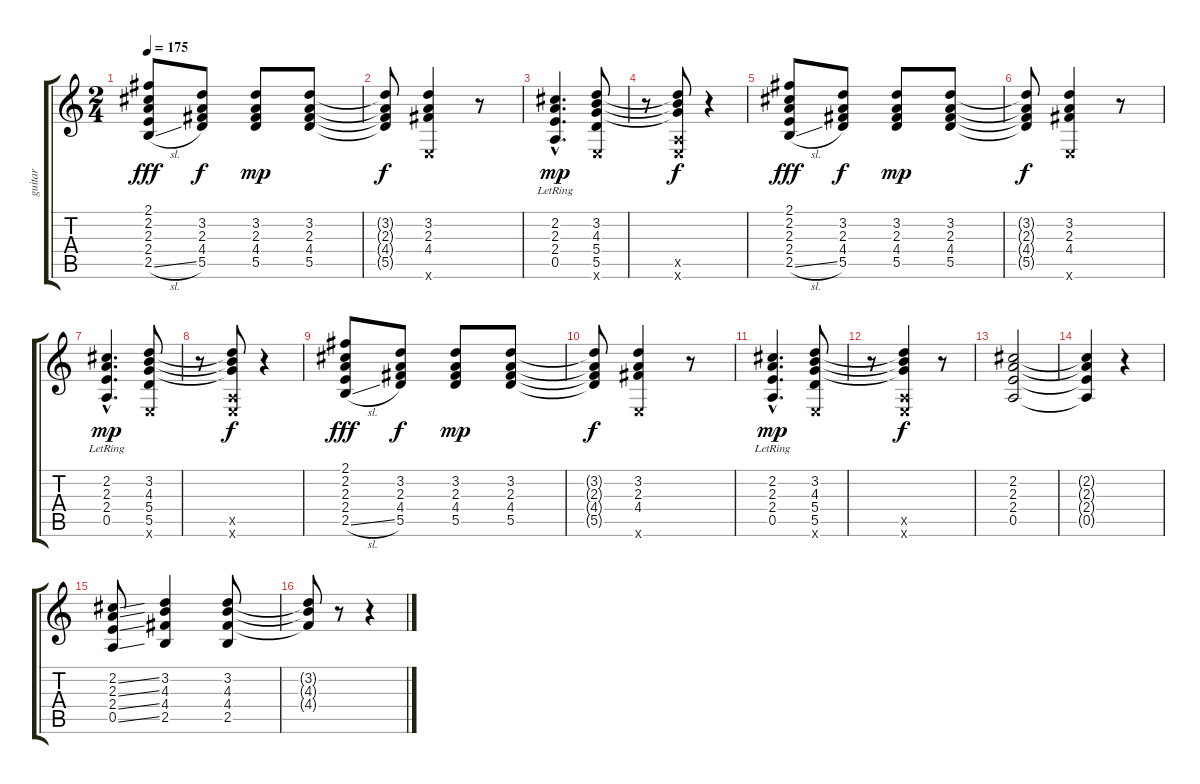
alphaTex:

\track ("guitar" "guitar") {instrument acousticguitarsteel}
\staff {score tabs}
\tuning (E4 B3 G3 D3 A2 E2) {hide}
\ts (2 4)
\tempo 175
\clef g2
\ks c
(2.1 2.2 2.3 2.4 2.5{sl}).8{dy fff volume 12} (3.2 2.3 4.4 5.5).8{dy f} (3.2 2.3 4.4 5.5).8{dy mp} (3.2 2.3 4.4 5.5).8 |
(3.2{t} 2.3{t} 4.4{t} 5.5{t}).8{dy f} (3.2 2.3 4.4 0.6{x}).4 r.8 |
(2.2{hac lr} 2.3{hac lr} 2.4{hac lr} 0.5{hac}).4{d dy mp} (3.2 4.3 5.4 5.5 0.6{x}).8 |
r.8 (3.2{t} 4.3{t} 5.4{t} 0.5{x} 0.6{x}).8{dy f} r.4 |
(2.1 2.2 2.3 2.4 2.5{sl}).8{dy fff} (3.2 2.3 4.4 5.5).8{dy f} (3.2 2.3 4.4 5.5).8{dy mp} (3.2 2.3 4.4 5.5).8 |
(3.2{t} 2.3{t} 4.4{t} 5.5{t}).8{dy f} (3.2 2.3 4.4 0.6{x}).4 r.8 |
(2.2{hac lr} 2.3{hac lr} 2.4{hac lr} 0.5{hac}).4{d dy mp} (3.2 4.3 5.4 5.5 0.6{x}).8 |
r.8 (3.2{t} 4.3{t} 5.4{t} 0.5{x} 0.6{x}).8{dy f} r.4 |
(2.1 2.2 2.3 2.4 2.5{sl}).8{dy fff} (3.2 2.3 4.4 5.5).8{dy f} (3.2 2.3 4.4 5.5).8{dy mp} (3.2 2.3 4.4 5.5).8 |
(3.2{t} 2.3{t} 4.4{t} 5.5{t}).8{dy f} (3.2 2.3 4.4 0.6{x}).4 r.8 |
(2.2{hac lr} 2.3{hac lr} 2.4{hac lr} 0.5{hac}).4{d dy mp} (3.2 4.3 5.4 5.5 0.6{x}).8 |
r.8 (3.2{t} 4.3{t} 5.4{t} 0.5{x} 0.6{x}).4{dy f} r.8 |
(2.2 2.3 2.4 0.5).2 |
(2.2{t} 2.3{t} 2.4{t} 0.5{t}).4 r.4 |
(2.2{ss} 2.3{ss} 2.4{ss} 0.5{ss}).8 (3.2 4.3 4.4 2.5).4 (3.2 4.3 4.4 2.5).8 |
(3.2{t} 4.3{t} 4.4{t}).8 r.8 r.4
